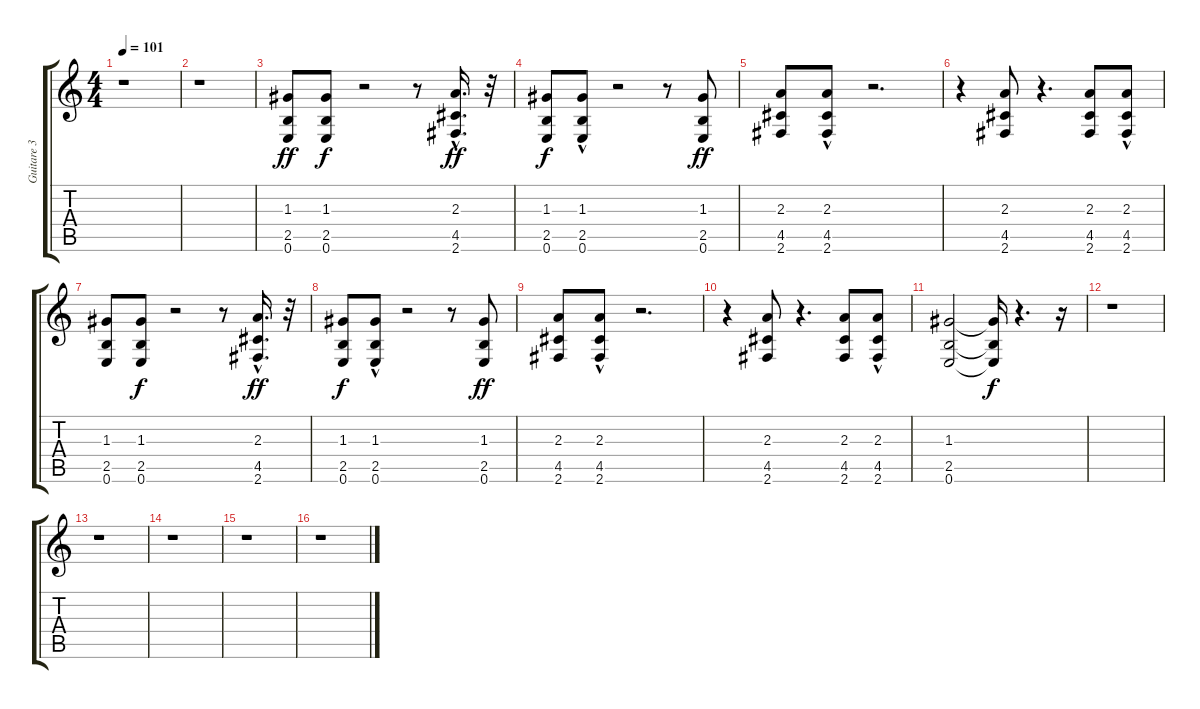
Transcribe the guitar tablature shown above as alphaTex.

\track ("Guitare 3" "Guitare 3") {instrument distortionguitar}
\staff {score tabs}
\tuning (E4 B3 G3 D3 A2 E2) {hide}
\ts (4 4)
\tempo 101
\clef g2
\ks c
r.1{dy ff} |
r.1 |
(1.3 2.5 0.6).8 (1.3 2.5 0.6).8{dy f} r.2 r.8 (2.3{hac} 4.5{hac} 2.6{hac}).16{d dy ff} r.32 |
(1.3 2.5 0.6).8{dy f} (1.3{hac} 2.5 0.6).8 r.2 r.8 (1.3 2.5 0.6).8{dy ff} |
(2.3 4.5 2.6).8 (2.3{hac} 4.5 2.6).8 r.2{d} |
r.4 (2.3 4.5 2.6).8 r.4{d} (2.3 4.5 2.6).8 (2.3{hac} 4.5 2.6{hac}).8 |
(1.3 2.5 0.6).8 (1.3 2.5 0.6).8{dy f} r.2 r.8 (2.3{hac} 4.5{hac} 2.6{hac}).16{d dy ff} r.32 |
(1.3 2.5 0.6).8{dy f} (1.3{hac} 2.5 0.6).8 r.2 r.8 (1.3 2.5 0.6).8{dy ff} |
(2.3 4.5 2.6).8 (2.3{hac} 4.5 2.6).8 r.2{d} |
r.4 (2.3 4.5 2.6).8 r.4{d} (2.3 4.5 2.6).8 (2.3{hac} 4.5 2.6{hac}).8 |
(1.3 2.5 0.6).2 (1.3{t} 2.5{t} 0.6{t}).16{dy f} r.4{d} r.16 |
r.1 |
r.1 |
r.1 |
r.1 |
r.1
